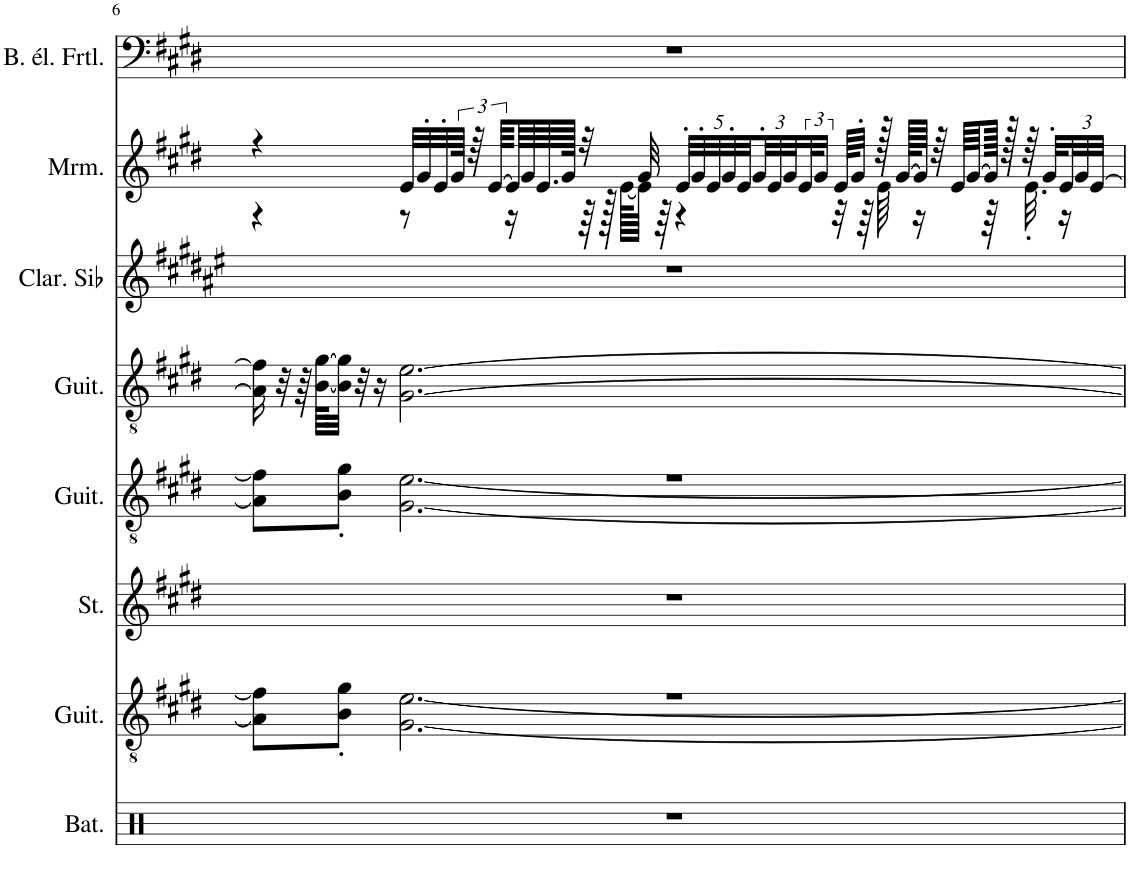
**kern	**kern	**kern	**kern	**kern	**kern	**kern	**kern
*part8	*part7	*part6	*part5	*part4	*part3	*part2	*part1
*staff8	*staff7	*staff6	*staff5	*staff4	*staff3	*staff2	*staff1
*I"Batterie, Drums	*I"Guitare acoustique, Acoustic Guitar (steel)	*I"Cordes, String Ensemble 1	*I"Guitare classique, Acoustic Guitar (nylon)	*I"Guitare acoustique, Electric Guitar (jazz)	*I"Clarinette en Sib	*I"Marimba (Double portée), Marimba	*I"Basse électrique fretless, Fretless Bass
*I'Bat.	*I'Guit.	*I'St.	*I'Guit.	*I'Guit.	*I'Clar. Sib	*I'Mrm.	*I'B. él. Frtl.
!!LO:PB:g=z
*clefX	*clefGv2	*clefG2	*clefGv2	*clefGv2	*clefG2	*clefG2	*clefF4
*	*	*	*	*	*Trd1c2	*	*Trd7c12
*k[]	*k[f#c#g#d#]	*k[f#c#g#d#]	*k[f#c#g#d#]	*k[f#c#g#d#]	*k[f#c#g#d#a#e#]	*k[f#c#g#d#]	*k[f#c#g#d#]
*M4/4	*M4/4	*M4/4	*M4/4	*M4/4	*M4/4	*M4/4	*M4/4
=6	=6	=6	=6	=6	=6	=6	=6
*	*^	*	*^	*	*	*^	*
1r	1r	8A\] 8f#\]L	1r	1r	8A\] 8f#\]L	16A\] 16f#\]	1r	4r	4r	1r
.	.	.	.	.	.	32r	.	.	.	.
.	.	.	.	.	.	64r	.	.	.	.
.	.	.	.	.	.	[64B\ [64g#\KLLL	.	.	.	.
.	.	8B\' 8g#\'J	.	.	8B\' 8g#\'J	32B\] 32g#\]JJJ	.	.	.	.
.	.	.	.	.	.	32r	.	.	.	.
.	.	.	.	.	.	16r	.	.	.	.
.	.	[2.G#\ [2.e\	.	.	[2.G#\ [2.e\	[2.G#\ [2.e\	.	32e/LLL	8r	.
.	.	.	.	.	.	.	.	32g#'/	.	.
.	.	.	.	.	.	.	.	32e'/	.	.
.	.	.	.	.	.	.	.	96g#/JJJk	.	.
.	.	.	.	.	.	.	.	96r	.	.
.	.	.	.	.	.	.	.	[96e/LLLL	.	.
.	.	.	.	.	.	.	.	64e/]	16r	.
.	.	.	.	.	.	.	.	64g#/	.	.
.	.	.	.	.	.	.	.	64.e/	.	.
.	.	.	.	.	.	.	.	128g#/JJJJk	.	.
.	.	.	.	.	.	.	.	32r	64r	.
.	.	.	.	.	.	.	.	.	128r	.
.	.	.	.	.	.	.	.	.	[128e\KLLLL	.
.	.	.	.	.	.	.	.	32g#/	64e\JJJJ]	.
.	.	.	.	.	.	.	.	.	64r	.
*	*	*	*	*	*	*	*	*Xbrackettup	*	*
.	.	.	.	.	.	.	.	40e'/LLL	4r	.
.	.	.	.	.	.	.	.	40g#'/	.	.
.	.	.	.	.	.	.	.	40e/	.	.
.	.	.	.	.	.	.	.	40g#'/	.	.
.	.	.	.	.	.	.	.	40e/	.	.
.	.	.	.	.	.	.	.	48g#'/	.	.
.	.	.	.	.	.	.	.	48e/	.	.
.	.	.	.	.	.	.	.	48g#/	.	.
*	*	*	*	*	*	*	*	*brackettup	*	*
.	.	.	.	.	.	.	.	48e/J	.	.
.	.	.	.	.	.	.	.	24g#/JJ	.	.
.	.	.	.	.	.	.	.	64e/KLLL	32r	.
.	.	.	.	.	.	.	.	32g#'/JJJ	.	.
.	.	.	.	.	.	.	.	.	64r	.
.	.	.	.	.	.	.	.	128r	64e\	.
.	.	.	.	.	.	.	.	[128g#/KLLLL	.	.
.	.	.	.	.	.	.	.	64g#/JJJJ]	16r	.
.	.	.	.	.	.	.	.	64r	.	.
.	.	.	.	.	.	.	.	64e/LLLL	.	.
.	.	.	.	.	.	.	.	[64g#/	.	.
.	.	.	.	.	.	.	.	128g#/JJJJk]	64r	.
.	.	.	.	.	.	.	.	128r	.	.
.	.	.	.	.	.	.	.	64r	32.e'\	.
.	.	.	.	.	.	.	.	32g#'/LLL	.	.
*	*	*	*	*	*	*	*	*Xbrackettup	*	*
.	.	.	.	.	.	.	.	48e/	16r	.
.	.	.	.	.	.	.	.	48g#/	.	.
.	.	.	.	.	.	.	.	[48e/JJJ	.	.
*	*v	*v	*	*v	*v	*	*	*v	*v	*
=	=	=	=	=	=	=	=
*-	*-	*-	*-	*-	*-	*-	*-
